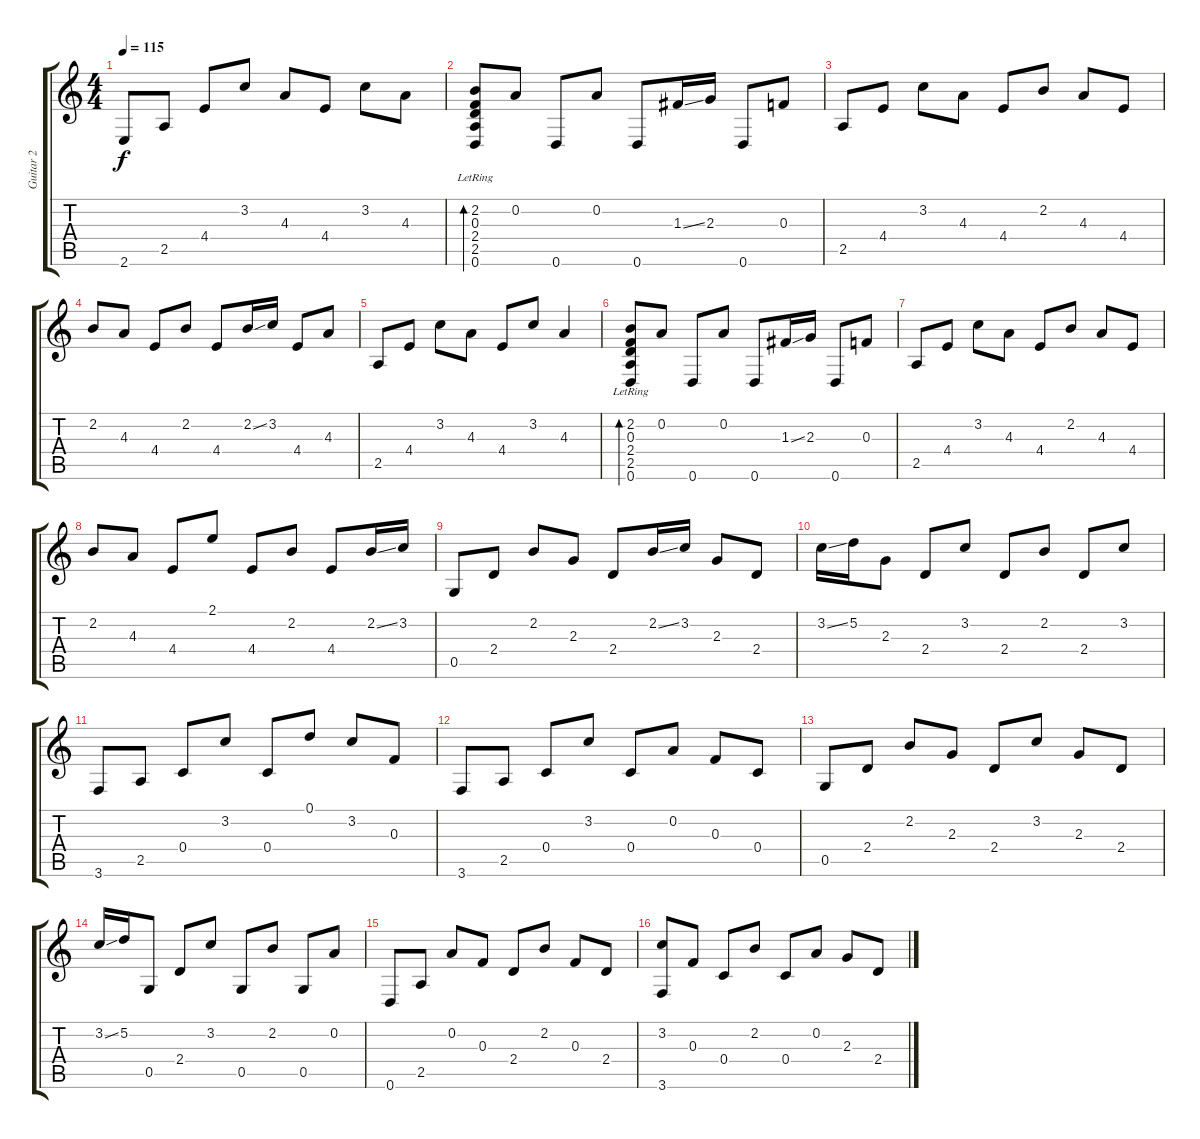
\track ("Guitar 2" "Guitar 2") {instrument acousticguitarnylon}
\staff {score tabs}
\tuning (D4 A3 F3 C3 G2 D2) {hide}
\ts (4 4)
\tempo 115
\clef g2
\ks c
2.6.8{dy f instrument acousticguitarnylon} 2.5.8 4.4.8 3.2.8 4.3.8 4.4.8 3.2.8 4.3.8 |
(2.2 0.3{lr} 2.4{lr} 2.5{lr} 0.6{lr}).8{bd 60} 0.2.8 0.6.8 0.2.8 0.6.8 1.3{ss}.16 2.3.16 0.6.8 0.3.8 |
2.5.8 4.4.8 3.2.8 4.3.8 4.4.8 2.2.8 4.3.8 4.4.8 |
2.2.8 4.3.8 4.4.8 2.2.8 4.4.8 2.2{ss}.16 3.2.16 4.4.8 4.3.8 |
2.5.8 4.4.8 3.2.8 4.3.8 4.4.8 3.2.8 4.3.4 |
(2.2 0.3{lr} 2.4{lr} 2.5{lr} 0.6{lr}).8{bd 60} 0.2.8 0.6.8 0.2.8 0.6.8 1.3{ss}.16 2.3.16 0.6.8 0.3.8 |
2.5.8 4.4.8 3.2.8 4.3.8 4.4.8 2.2.8 4.3.8 4.4.8 |
2.2.8 4.3.8 4.4.8 2.1.8 4.4.8 2.2.8 4.4.8 2.2{ss}.16 3.2.16 |
0.5.8 2.4.8 2.2.8 2.3.8 2.4.8 2.2{ss}.16 3.2.16 2.3.8 2.4.8 |
3.2{ss}.16 5.2.16 2.3.8 2.4.8 3.2.8 2.4.8 2.2.8 2.4.8 3.2.8 |
3.6.8 2.5.8 0.4.8 3.2.8 0.4.8 0.1.8 3.2.8 0.3.8 |
3.6.8 2.5.8 0.4.8 3.2.8 0.4.8 0.2.8 0.3.8 0.4.8 |
0.5.8 2.4.8 2.2.8 2.3.8 2.4.8 3.2.8 2.3.8 2.4.8 |
3.2{ss}.16 5.2.16 0.5.8 2.4.8 3.2.8 0.5.8 2.2.8 0.5.8 0.2.8 |
0.6.8 2.5.8 0.2.8 0.3.8 2.4.8 2.2.8 0.3.8 2.4.8 |
(3.2 3.6).8 0.3.8 0.4.8 2.2.8 0.4.8 0.2.8 2.3.8 2.4.8
